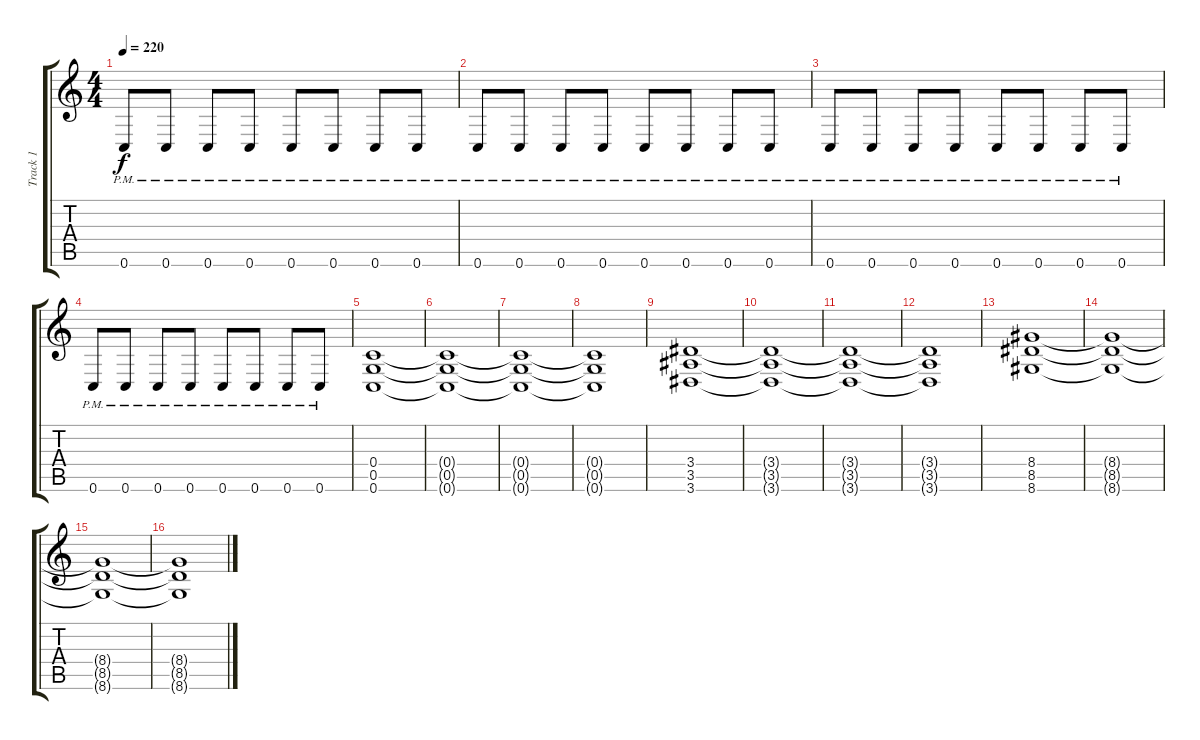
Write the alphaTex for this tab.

\track ("Track 1" "Track 1") {instrument distortionguitar}
\staff {score tabs}
\tuning (D4 A3 F3 C3 G2 C2) {hide}
\ts (4 4)
\tempo 220
\clef g2
\ks c
0.6{pm}.8{dy f} 0.6{pm}.8 0.6{pm}.8 0.6{pm}.8 0.6{pm}.8 0.6{pm}.8 0.6{pm}.8 0.6{pm}.8 |
0.6{pm}.8 0.6{pm}.8 0.6{pm}.8 0.6{pm}.8 0.6{pm}.8 0.6{pm}.8 0.6{pm}.8 0.6{pm}.8 |
0.6{pm}.8 0.6{pm}.8 0.6{pm}.8 0.6{pm}.8 0.6{pm}.8 0.6{pm}.8 0.6{pm}.8 0.6{pm}.8 |
0.6{pm}.8 0.6{pm}.8 0.6{pm}.8 0.6{pm}.8 0.6{pm}.8 0.6{pm}.8 0.6{pm}.8 0.6{pm}.8 |
(0.4 0.5 0.6).1 |
(0.4{t} 0.5{t} 0.6{t}).1 |
(0.4{t} 0.5{t} 0.6{t}).1 |
(0.4{t} 0.5{t} 0.6{t}).1 |
(3.4 3.5 3.6).1 |
(3.4{t} 3.5{t} 3.6{t}).1 |
(3.4{t} 3.5{t} 3.6{t}).1 |
(3.4{t} 3.5{t} 3.6{t}).1 |
(8.4 8.5 8.6).1 |
(8.4{t} 8.5{t} 8.6{t}).1 |
(8.4{t} 8.5{t} 8.6{t}).1 |
(8.4{t} 8.5{t} 8.6{t}).1
